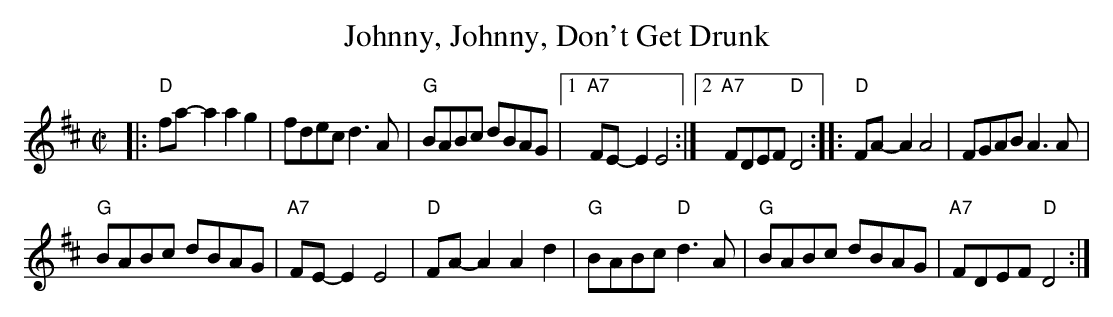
X:1
T: Johnny, Johnny, Don't Get Drunk
M: C|
L: 1/8
K: D
|:\
"D"fa-a2 a2g2 | fdec d3A | "G"BABc dBAG |1 "A7"FE-E2 E4 :|2 "A7"FDEF "D"D4 ::\
"D"FA-A2 A4 | FGAB A3A |
"G"BABc dBAG | "A7"FE-E2 E4 |\
"D"FA-A2 A2d2 | "G"BABc "D"d3A | "G"BABc dBAG | "A7"FDEF "D"D4 :|
